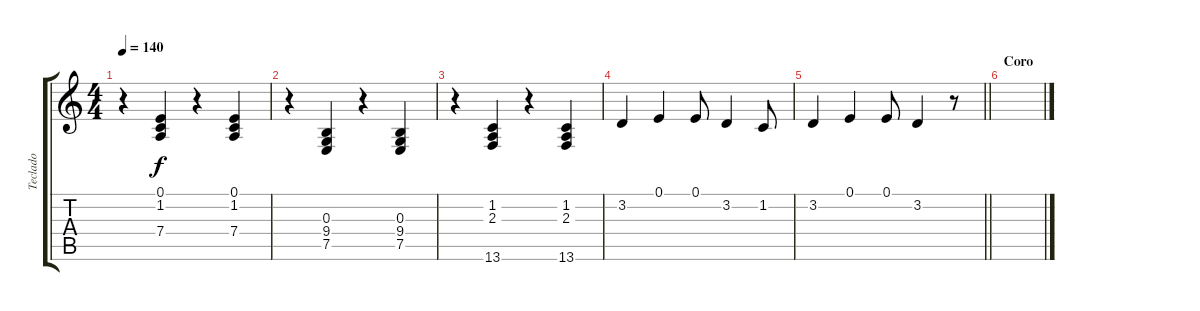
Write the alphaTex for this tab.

\track ("Teclado" "Teclado") {instrument drawbarorgan}
\staff {score tabs}
\tuning (E4 B3 G3 D3 A2 E2) {hide}
\ts (4 4)
\tempo 140
\clef g2
\ks c
r.4{dy f} (0.1 1.2 7.4).4 r.4 (0.1 1.2 7.4).4 |
r.4 (0.3 9.4 7.5).4 r.4 (0.3 9.4 7.5).4 |
r.4 (1.2 2.3 13.6).4 r.4 (1.2 2.3 13.6).4 |
3.2.4 0.1.4 0.1.8 3.2.4 1.2.8 |
\barLineRight lightlight
3.2.4 0.1.4 0.1.8 3.2.4 r.8 |
\section ("" "Coro")
